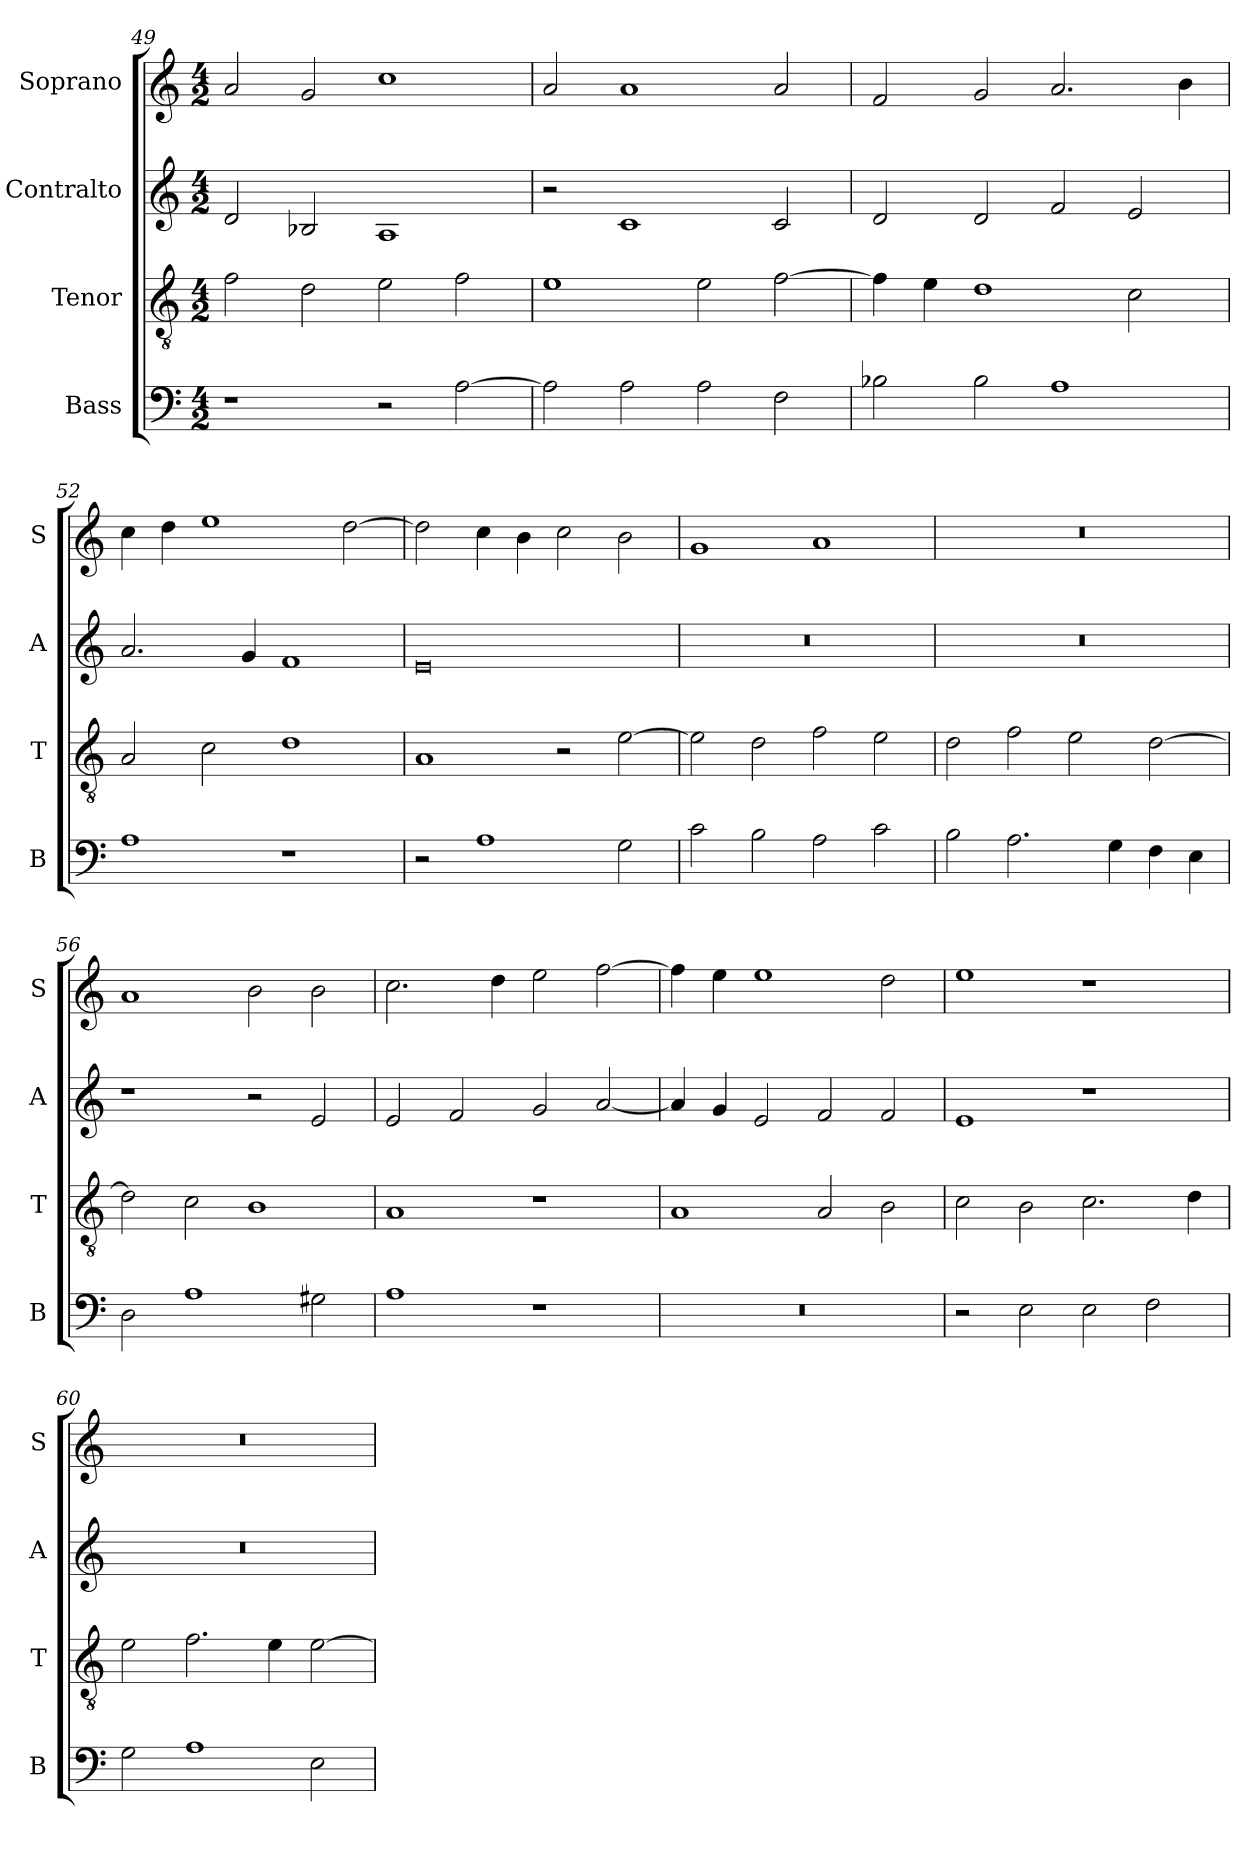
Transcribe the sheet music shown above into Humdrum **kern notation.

**kern	**kern	**kern	**kern
*part4	*part3	*part2	*part1
*staff4	*staff3	*staff2	*staff1
*I"Bass	*I"Tenor	*I"Contralto	*I"Soprano
*I'B	*I'T	*I'A	*I'S
*clefF4	*clefGv2	*clefG2	*clefG2
*k[]	*k[]	*k[]	*k[]
*A:aeo	*A:aeo	*A:aeo	*A:aeo
*M4/2	*M4/2	*M4/2	*M4/2
=49	=49	=49	=49
1r	2f	2d	2a
.	2d	2B-X	2g
2r	2e	1A	1cc
[2A	2f	.	.
=50	=50	=50	=50
2A]	1e	2r	2a
2A	.	1c	1a
2A	2e	.	.
2F	[2f	2c	2a
=51	=51	=51	=51
2B-X	4f]	2d	2f
.	4e	.	.
2B-	1d	2d	2g
1A	.	2f	2.a
.	2c	2e	.
.	.	.	4b
=52	=52	=52	=52
1A	2A	2.a	4cc
.	.	.	4dd
.	2c	.	1ee
.	.	4g	.
1r	1d	1f	.
.	.	.	[2dd
=53	=53	=53	=53
2r	1A	0e	2dd]
1A	.	.	4cc
.	.	.	4b
.	2r	.	2cc
2G	[2e	.	2b
=54	=54	=54	=54
2c	2e]	0r	1g
2B	2d	.	.
2A	2f	.	1a
2c	2e	.	.
=55	=55	=55	=55
2B	2d	0r	0r
2.A	2f	.	.
.	2e	.	.
4G	.	.	.
4F	[2d	.	.
4E	.	.	.
=56	=56	=56	=56
2D	2d]	1r	1a
1A	2c	.	.
.	1B	2r	2b
2G#X	.	2e	2b
=57	=57	=57	=57
1A	1A	2e	2.cc
.	.	2f	.
.	.	.	4dd
1r	1r	2g	2ee
.	.	[2a	[2ff
=58	=58	=58	=58
0r	1A	4a]	4ff]
.	.	4g	4ee
.	.	2e	1ee
.	2A	2f	.
.	2B	2f	2dd
=59	=59	=59	=59
2r	2c	1e	1ee
2E	2B	.	.
2E	2.c	1r	1r
2F	.	.	.
.	4d	.	.
=60	=60	=60	=60
2G	2e	0r	0r
1A	2.f	.	.
.	4e	.	.
2E	[2e	.	.
=	=	=	=
*-	*-	*-	*-
